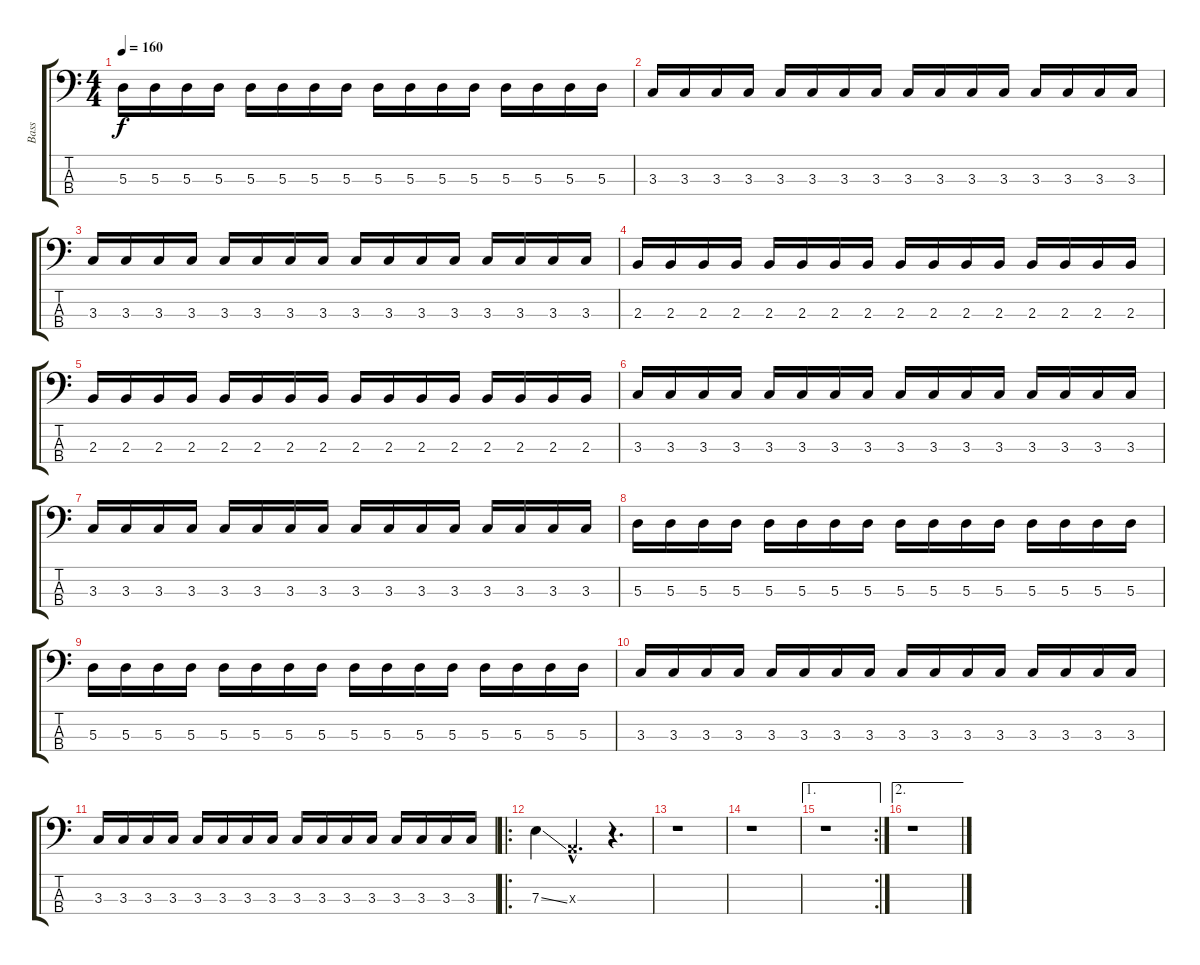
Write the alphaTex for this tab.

\track ("Bass" "Bass") {instrument electricbasspick}
\staff {score tabs}
\tuning (G2 D2 A1 E1) {hide}
\ts (4 4)
\tempo 160
\clef f4
\ks c
5.3.16{dy f} 5.3.16 5.3.16 5.3.16 5.3.16 5.3.16 5.3.16 5.3.16 5.3.16 5.3.16 5.3.16 5.3.16 5.3.16 5.3.16 5.3.16 5.3.16 |
3.3.16 3.3.16 3.3.16 3.3.16 3.3.16 3.3.16 3.3.16 3.3.16 3.3.16 3.3.16 3.3.16 3.3.16 3.3.16 3.3.16 3.3.16 3.3.16 |
3.3.16 3.3.16 3.3.16 3.3.16 3.3.16 3.3.16 3.3.16 3.3.16 3.3.16 3.3.16 3.3.16 3.3.16 3.3.16 3.3.16 3.3.16 3.3.16 |
2.3.16 2.3.16 2.3.16 2.3.16 2.3.16 2.3.16 2.3.16 2.3.16 2.3.16 2.3.16 2.3.16 2.3.16 2.3.16 2.3.16 2.3.16 2.3.16 |
2.3.16 2.3.16 2.3.16 2.3.16 2.3.16 2.3.16 2.3.16 2.3.16 2.3.16 2.3.16 2.3.16 2.3.16 2.3.16 2.3.16 2.3.16 2.3.16 |
3.3.16 3.3.16 3.3.16 3.3.16 3.3.16 3.3.16 3.3.16 3.3.16 3.3.16 3.3.16 3.3.16 3.3.16 3.3.16 3.3.16 3.3.16 3.3.16 |
3.3.16 3.3.16 3.3.16 3.3.16 3.3.16 3.3.16 3.3.16 3.3.16 3.3.16 3.3.16 3.3.16 3.3.16 3.3.16 3.3.16 3.3.16 3.3.16 |
5.3.16 5.3.16 5.3.16 5.3.16 5.3.16 5.3.16 5.3.16 5.3.16 5.3.16 5.3.16 5.3.16 5.3.16 5.3.16 5.3.16 5.3.16 5.3.16 |
5.3.16 5.3.16 5.3.16 5.3.16 5.3.16 5.3.16 5.3.16 5.3.16 5.3.16 5.3.16 5.3.16 5.3.16 5.3.16 5.3.16 5.3.16 5.3.16 |
3.3.16 3.3.16 3.3.16 3.3.16 3.3.16 3.3.16 3.3.16 3.3.16 3.3.16 3.3.16 3.3.16 3.3.16 3.3.16 3.3.16 3.3.16 3.3.16 |
3.3.16 3.3.16 3.3.16 3.3.16 3.3.16 3.3.16 3.3.16 3.3.16 3.3.16 3.3.16 3.3.16 3.3.16 3.3.16 3.3.16 3.3.16 3.3.16 |
\ro
7.3{ss}.4 0.3{hac x}.4{d} r.4{d} |
r.1 |
r.1 |
\ae 1
\rc 2
r.1 |
\ae 2
r.1
